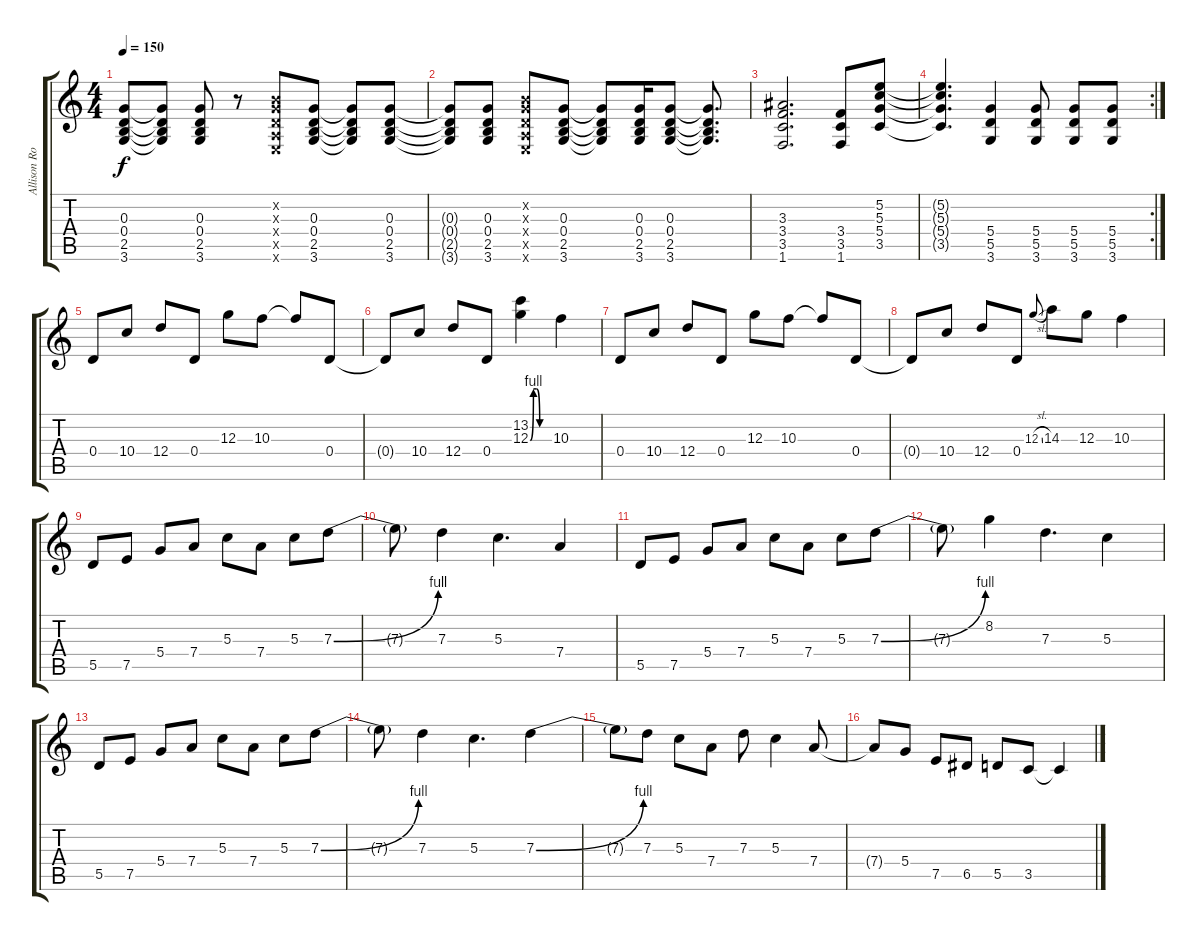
\track ("Allison Robertson" "Allison Ro") {instrument overdrivenguitar}
\staff {score tabs}
\tuning (E4 B3 G3 D3 A2 E2) {hide}
\ts (4 4)
\tempo 150
\clef g2
\ks c
(0.3 0.4 2.5 3.6).8{dy f} (0.3{t} 0.4{t} 2.5{t} 3.6{t}).8 (0.3 0.4 2.5 3.6).8 r.8 (0.2{x} 0.3{x} 0.4{x} 0.5{x} 0.6{x}).8 (0.3 0.4 2.5 3.6).8 (0.3{t} 0.4{t} 2.5{t} 3.6{t}).8 (0.3 0.4 2.5 3.6).8 |
(0.3{t} 0.4{t} 2.5{t} 3.6{t}).8 (0.3 0.4 2.5 3.6).8 (0.2{x} 0.3{x} 0.4{x} 0.5{x} 0.6{x}).8 (0.3 0.4 2.5 3.6).8 (0.3{t} 0.4{t} 2.5{t} 3.6{t}).8 (0.3 0.4 2.5 3.6).16 (0.3 0.4 2.5 3.6).8 (0.3{t} 0.4{t} 2.5{t} 3.6{t}).8{d} |
(3.3 3.4 3.5 1.6).2{d} (3.4 3.5 1.6).8 (5.2 5.3 5.4 3.5).8 |
\rc 2
(5.2{t} 5.3{t} 5.4{t} 3.5{t}).4{d} (5.4 5.5 3.6).4 (5.4 5.5 3.6).8 (5.4 5.5 3.6).8 (5.4 5.5 3.6).8 |
0.4.8 10.4.8 12.4.8 0.4.8 12.3.8 10.3.8 10.3{t}.8 0.4.8 |
0.4{t}.8 10.4.8 12.4.8 0.4.8 (13.2 12.3{be (custom 0 0 10 4 20 4 30 0 60 0)}).4 10.3.4 |
0.4.8 10.4.8 12.4.8 0.4.8 12.3.8 10.3.8 10.3{t}.8 0.4.8 |
0.4{t}.8 10.4.8 12.4.8 0.4.8 12.3{sl}.8{gr onbeat} 14.3.8 12.3.8 10.3.4 |
5.5.8 7.5.8 5.4.8 7.4.8 5.3.8 7.4.8 5.3.8 7.3{be (bend 0 0 60 4)}.8 |
7.3{t}.8 7.3.4 5.3.4{d} 7.4.4 |
5.5.8 7.5.8 5.4.8 7.4.8 5.3.8 7.4.8 5.3.8 7.3{be (bend 0 0 60 4)}.8 |
7.3{t}.8 8.2.4 7.3.4{d} 5.3.4 |
5.5.8 7.5.8 5.4.8 7.4.8 5.3.8 7.4.8 5.3.8 7.3{be (bend 0 0 60 4)}.8 |
7.3{t}.8 7.3.4 5.3.4{d} 7.3{be (bend 0 0 60 4)}.4 |
7.3{t}.8 7.3.8 5.3.8 7.4.8 7.3.8 5.3.4 7.4.8 |
7.4{t}.8 5.4.8 7.5.8 6.5.8 5.5.8 3.5.8 3.5{t}.4
